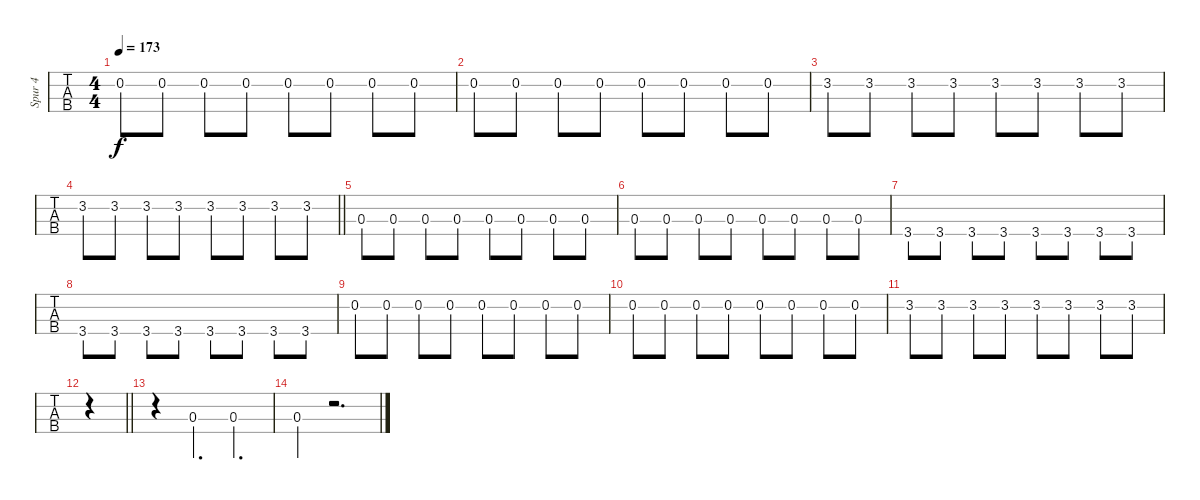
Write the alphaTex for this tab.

\track ("Spur 4" "Spur 4") {instrument electricbasspick}
\staff {tabs}
\tuning (D2 A1 E1 B0) {hide}
\ts (4 4)
\tempo 173
\clef f4
\ks c
0.2.8{dy f} 0.2.8 0.2.8 0.2.8 0.2.8 0.2.8 0.2.8 0.2.8 |
0.2.8 0.2.8 0.2.8 0.2.8 0.2.8 0.2.8 0.2.8 0.2.8 |
3.2.8 3.2.8 3.2.8 3.2.8 3.2.8 3.2.8 3.2.8 3.2.8 |
\barLineRight lightlight
3.2.8 3.2.8 3.2.8 3.2.8 3.2.8 3.2.8 3.2.8 3.2.8 |
0.3.8 0.3.8 0.3.8 0.3.8 0.3.8 0.3.8 0.3.8 0.3.8 |
0.3.8 0.3.8 0.3.8 0.3.8 0.3.8 0.3.8 0.3.8 0.3.8 |
3.4.8 3.4.8 3.4.8 3.4.8 3.4.8 3.4.8 3.4.8 3.4.8 |
3.4.8 3.4.8 3.4.8 3.4.8 3.4.8 3.4.8 3.4.8 3.4.8 |
0.2.8 0.2.8 0.2.8 0.2.8 0.2.8 0.2.8 0.2.8 0.2.8 |
0.2.8 0.2.8 0.2.8 0.2.8 0.2.8 0.2.8 0.2.8 0.2.8 |
3.2.8 3.2.8 3.2.8 3.2.8 3.2.8 3.2.8 3.2.8 3.2.8 |
\barLineRight lightlight
|
r.4 0.3.4{d} 0.3.4{d} |
0.3.4 r.2{d}
